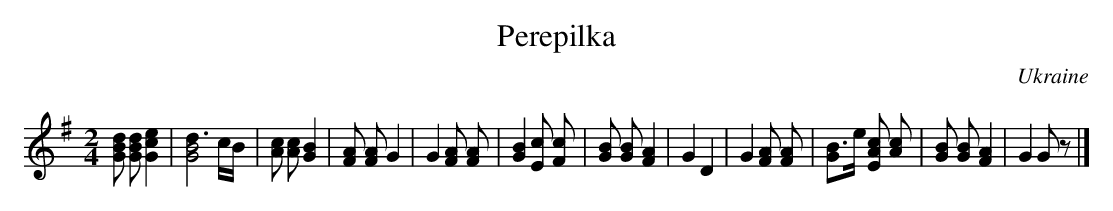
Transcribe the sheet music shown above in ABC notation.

X:1
T:Perepilka
L:1/8
M:2/4
O:Ukraine
K:G major
[GBd] [GBd] [G2c2e2] | [G4B4d3] c/2B/2 | \
[Ac] [Ac] [G2B2] | [FA] [FA] G2 | \
G2 [FA] [FA] | [G2B2] [Ec] [Fc] |\
[GB] [GB] [F2A2] | G2 D2 | \
G2 [FA] [FA] | [G2B3/2]e/2 [EAc] [Ac] | \
[GB] [GB] [F2A2] | G2 G z |]
